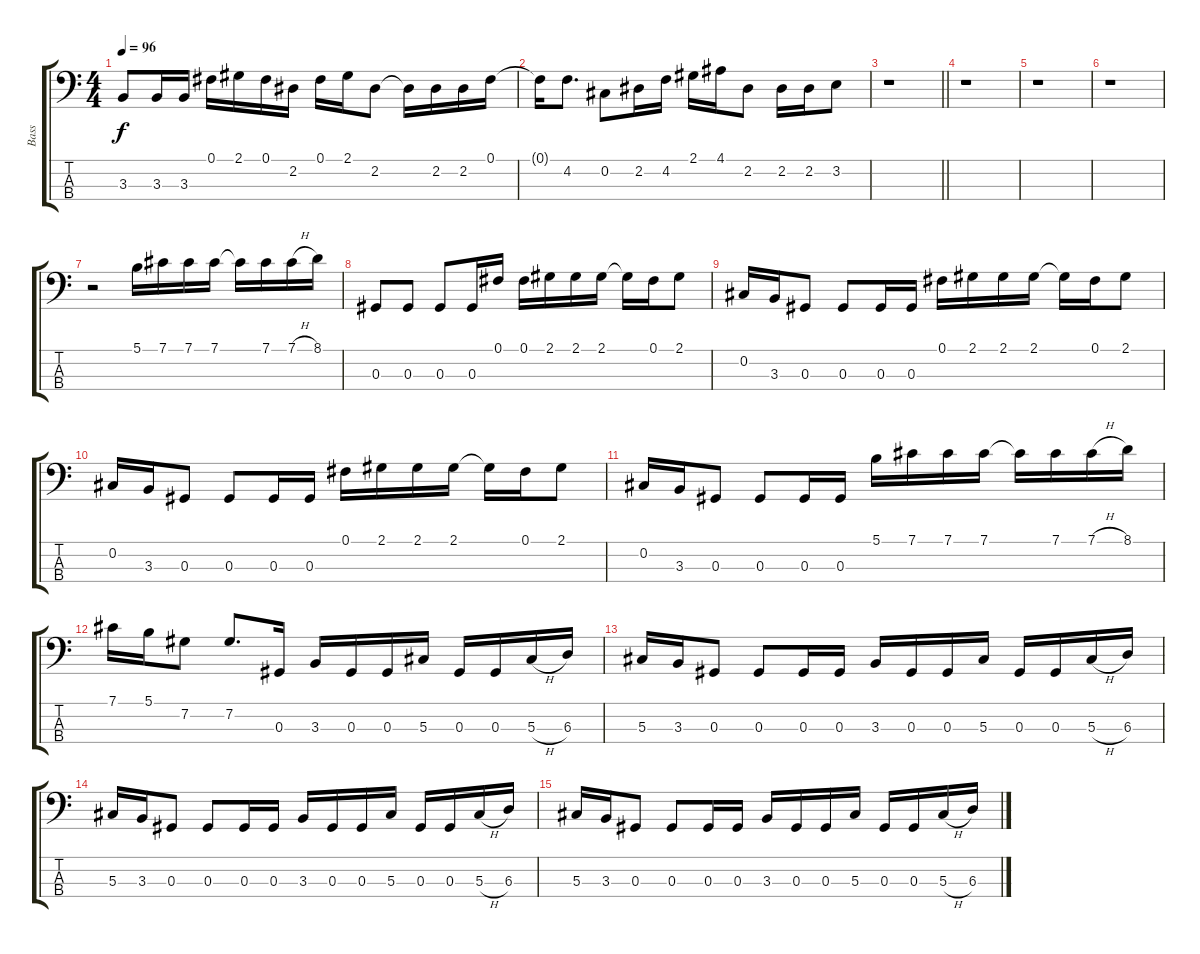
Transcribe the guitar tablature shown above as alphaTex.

\track ("Bass" "Bass") {instrument electricbassfinger}
\staff {score tabs}
\tuning (Gb2 Db2 Ab1 Eb1) {hide}
\ts (4 4)
\tempo 96
\clef f4
\ks c
3.3.8{dy f} 3.3.16 3.3.16 0.1.16 2.1.16 0.1.16 2.2.16 0.1.16 2.1.16 2.2.8 2.2{t}.16 2.2.16 2.2.16 0.1.16 |
0.1{t}.16 4.2.8{d} 0.2.8 2.2.16 4.2.16 2.1.16 4.1.16 2.2.8 2.2.16 2.2.16 3.2.8 |
\barLineRight lightlight
r.1 |
r.1 |
r.1 |
r.1 |
r.2 5.1.16 7.1.16 7.1.16 7.1.16 7.1{t}.16 7.1.16 7.1{h}.16 8.1.16 |
0.3.8 0.3.8 0.3.8 0.3.16 0.1.16 0.1.16 2.1.16 2.1.16 2.1.16 2.1{t}.16 0.1.16 2.1.8 |
0.2.16 3.3.16 0.3.8 0.3.8 0.3.16 0.3.16 0.1.16 2.1.16 2.1.16 2.1.16 2.1{t}.16 0.1.16 2.1.8 |
0.2.16 3.3.16 0.3.8 0.3.8 0.3.16 0.3.16 0.1.16 2.1.16 2.1.16 2.1.16 2.1{t}.16 0.1.16 2.1.8 |
0.2.16 3.3.16 0.3.8 0.3.8 0.3.16 0.3.16 5.1.16 7.1.16 7.1.16 7.1.16 7.1{t}.16 7.1.16 7.1{h}.16 8.1.16 |
7.1.16 5.1.16 7.2.8 7.2.8{d} 0.3.16 3.3.16 0.3.16 0.3.16 5.3.16 0.3.16 0.3.16 5.3{h}.16 6.3.16 |
5.3.16 3.3.16 0.3.8 0.3.8 0.3.16 0.3.16 3.3.16 0.3.16 0.3.16 5.3.16 0.3.16 0.3.16 5.3{h}.16 6.3.16 |
5.3.16 3.3.16 0.3.8 0.3.8 0.3.16 0.3.16 3.3.16 0.3.16 0.3.16 5.3.16 0.3.16 0.3.16 5.3{h}.16 6.3.16 |
5.3.16 3.3.16 0.3.8 0.3.8 0.3.16 0.3.16 3.3.16 0.3.16 0.3.16 5.3.16 0.3.16 0.3.16 5.3{h}.16 6.3.16
